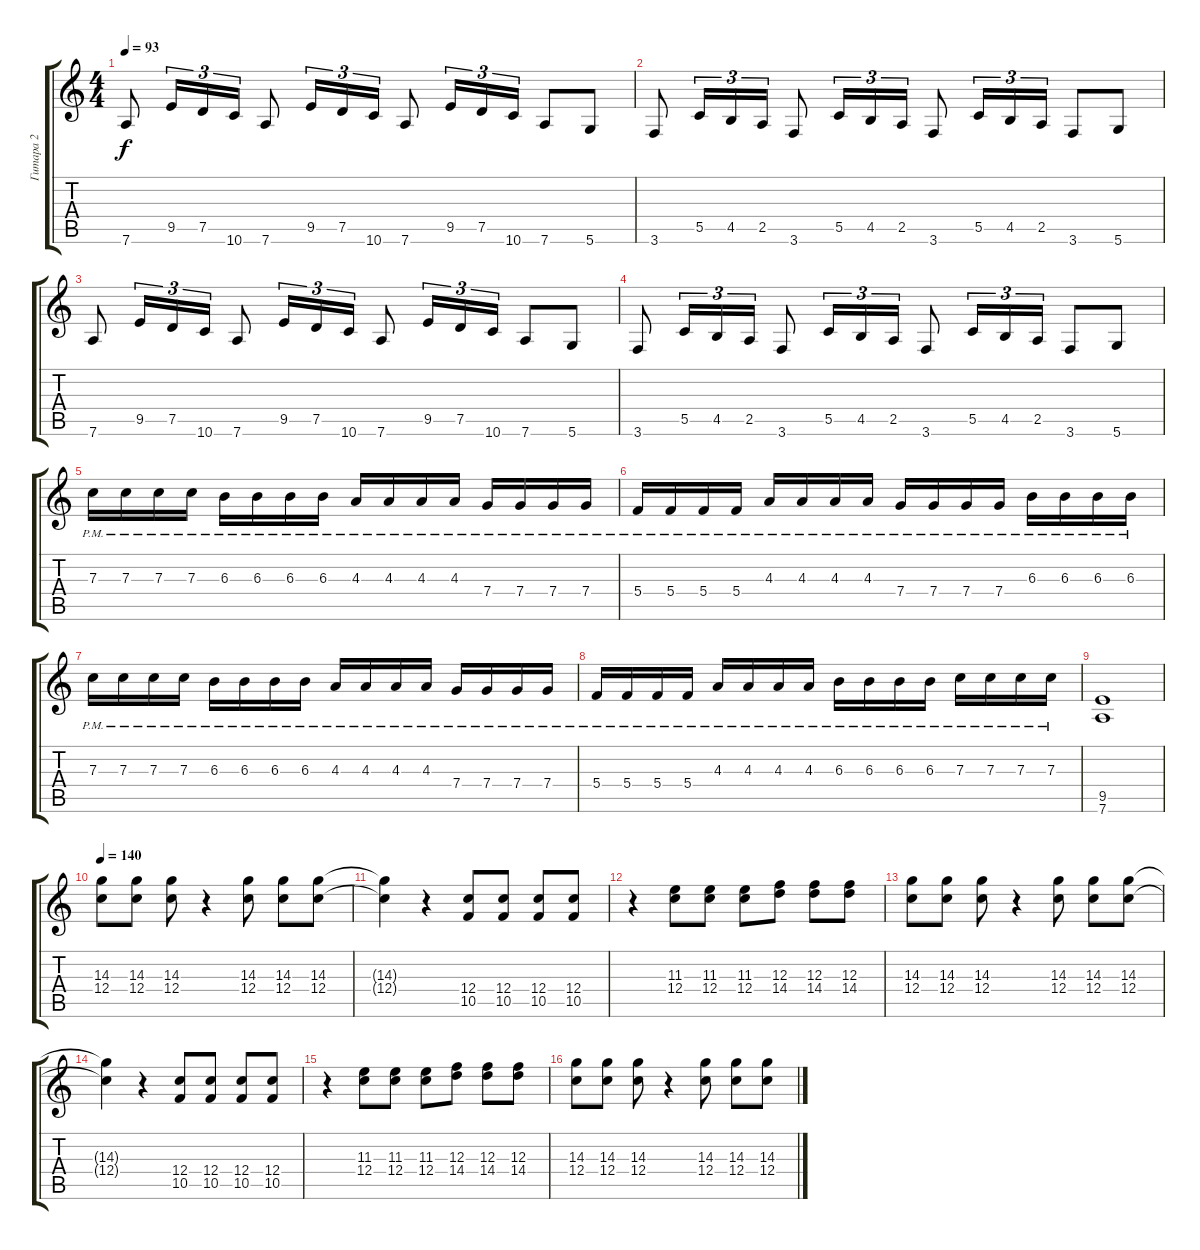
\track ("Гитара 2" "Гитара 2") {instrument overdrivenguitar}
\staff {score tabs}
\tuning (D4 A3 F3 C3 G2 D2) {hide}
\ts (4 4)
\tempo 93
\clef g2
\ks c
7.6.8{dy f} 9.5.16{tu (3 2)} 7.5.16{tu (3 2)} 10.6.16{tu (3 2)} 7.6.8 9.5.16{tu (3 2)} 7.5.16{tu (3 2)} 10.6.16{tu (3 2)} 7.6.8 9.5.16{tu (3 2)} 7.5.16{tu (3 2)} 10.6.16{tu (3 2)} 7.6.8 5.6.8 |
3.6.8 5.5.16{tu (3 2)} 4.5.16{tu (3 2)} 2.5.16{tu (3 2)} 3.6.8 5.5.16{tu (3 2)} 4.5.16{tu (3 2)} 2.5.16{tu (3 2)} 3.6.8 5.5.16{tu (3 2)} 4.5.16{tu (3 2)} 2.5.16{tu (3 2)} 3.6.8 5.6.8 |
7.6.8 9.5.16{tu (3 2)} 7.5.16{tu (3 2)} 10.6.16{tu (3 2)} 7.6.8 9.5.16{tu (3 2)} 7.5.16{tu (3 2)} 10.6.16{tu (3 2)} 7.6.8 9.5.16{tu (3 2)} 7.5.16{tu (3 2)} 10.6.16{tu (3 2)} 7.6.8 5.6.8 |
3.6.8 5.5.16{tu (3 2)} 4.5.16{tu (3 2)} 2.5.16{tu (3 2)} 3.6.8 5.5.16{tu (3 2)} 4.5.16{tu (3 2)} 2.5.16{tu (3 2)} 3.6.8 5.5.16{tu (3 2)} 4.5.16{tu (3 2)} 2.5.16{tu (3 2)} 3.6.8 5.6.8 |
7.3{pm}.16 7.3{pm}.16 7.3{pm}.16 7.3{pm}.16 6.3{pm}.16 6.3{pm}.16 6.3{pm}.16 6.3{pm}.16 4.3{pm}.16 4.3{pm}.16 4.3{pm}.16 4.3{pm}.16 7.4{pm}.16 7.4{pm}.16 7.4{pm}.16 7.4{pm}.16 |
5.4{pm}.16 5.4{pm}.16 5.4{pm}.16 5.4{pm}.16 4.3{pm}.16 4.3{pm}.16 4.3{pm}.16 4.3{pm}.16 7.4{pm}.16 7.4{pm}.16 7.4{pm}.16 7.4{pm}.16 6.3{pm}.16 6.3{pm}.16 6.3{pm}.16 6.3{pm}.16 |
7.3{pm}.16 7.3{pm}.16 7.3{pm}.16 7.3{pm}.16 6.3{pm}.16 6.3{pm}.16 6.3{pm}.16 6.3{pm}.16 4.3{pm}.16 4.3{pm}.16 4.3{pm}.16 4.3{pm}.16 7.4{pm}.16 7.4{pm}.16 7.4{pm}.16 7.4{pm}.16 |
5.4{pm}.16 5.4{pm}.16 5.4{pm}.16 5.4{pm}.16 4.3{pm}.16 4.3{pm}.16 4.3{pm}.16 4.3{pm}.16 6.3{pm}.16 6.3{pm}.16 6.3{pm}.16 6.3{pm}.16 7.3{pm}.16 7.3{pm}.16 7.3{pm}.16 7.3{pm}.16 |
(9.5 7.6).1 |
\tempo 140
(14.3 12.4).8 (14.3 12.4).8 (14.3 12.4).8 r.4 (14.3 12.4).8 (14.3 12.4).8 (14.3 12.4).8 |
(14.3{t} 12.4{t}).4 r.4 (12.4 10.5).8 (12.4 10.5).8 (12.4 10.5).8 (12.4 10.5).8 |
r.4 (11.3 12.4).8 (11.3 12.4).8 (11.3 12.4).8 (12.3 14.4).8 (12.3 14.4).8 (12.3 14.4).8 |
(14.3 12.4).8 (14.3 12.4).8 (14.3 12.4).8 r.4 (14.3 12.4).8 (14.3 12.4).8 (14.3 12.4).8 |
(14.3{t} 12.4{t}).4 r.4 (12.4 10.5).8 (12.4 10.5).8 (12.4 10.5).8 (12.4 10.5).8 |
r.4 (11.3 12.4).8 (11.3 12.4).8 (11.3 12.4).8 (12.3 14.4).8 (12.3 14.4).8 (12.3 14.4).8 |
(14.3 12.4).8 (14.3 12.4).8 (14.3 12.4).8 r.4 (14.3 12.4).8 (14.3 12.4).8 (14.3 12.4).8
